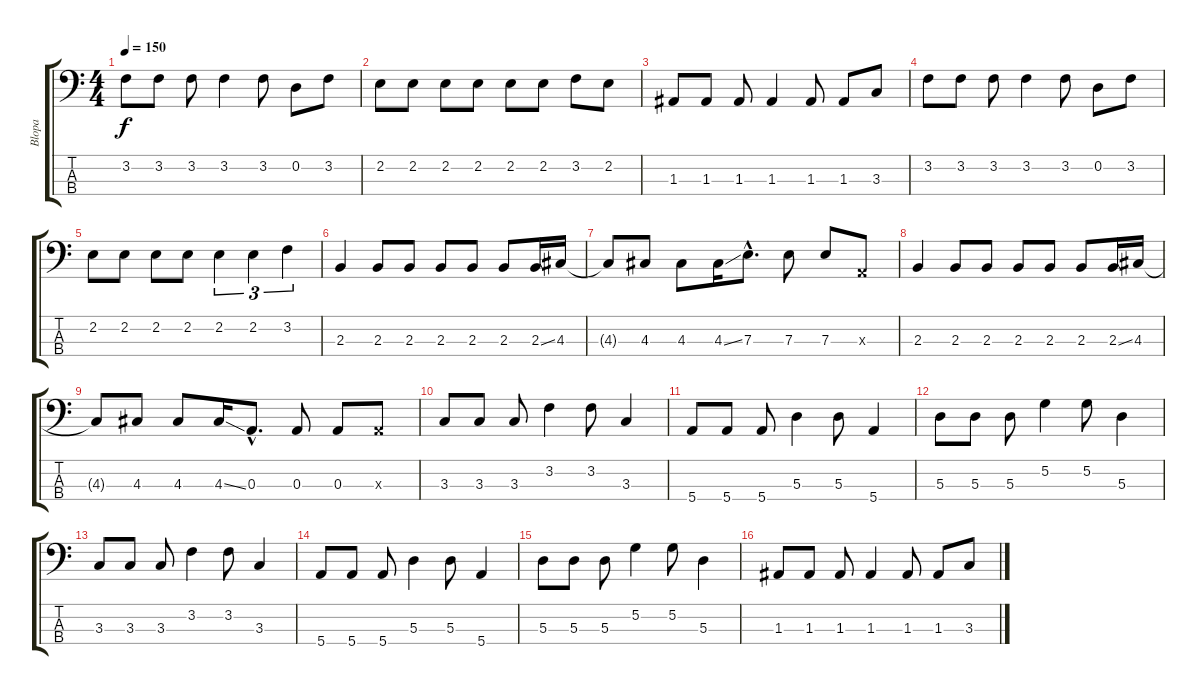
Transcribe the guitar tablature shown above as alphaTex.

\track ("Blopa" "Blopa") {instrument electricbassfinger}
\staff {score tabs}
\tuning (G2 D2 A1 E1) {hide}
\ts (4 4)
\tempo 150
\clef f4
\ks c
3.2.8{dy f} 3.2.8 3.2.8 3.2.4 3.2.8 0.2.8 3.2.8 |
2.2.8 2.2.8 2.2.8 2.2.8 2.2.8 2.2.8 3.2.8 2.2.8 |
1.3.8 1.3.8 1.3.8 1.3.4 1.3.8 1.3.8 3.3.8 |
3.2.8 3.2.8 3.2.8 3.2.4 3.2.8 0.2.8 3.2.8 |
2.2.8 2.2.8 2.2.8 2.2.8 2.2.4{tu (3 2)} 2.2.4{tu (3 2)} 3.2.4{tu (3 2)} |
2.3.4 2.3.8 2.3.8 2.3.8 2.3.8 2.3.8 2.3{ss}.16 4.3.16 |
4.3{t}.8 4.3.8 4.3.8 4.3{ss}.16 7.3{hac}.8{d} 7.3.8 7.3.8 0.3{x}.8 |
2.3.4 2.3.8 2.3.8 2.3.8 2.3.8 2.3.8 2.3{ss}.16 4.3.16 |
4.3{t}.8 4.3.8 4.3.8 4.3{ss}.16 0.3{hac}.8{d} 0.3.8 0.3.8 0.3{x}.8 |
3.3.8 3.3.8 3.3.8 3.2.4 3.2.8 3.3.4 |
5.4.8 5.4.8 5.4.8 5.3.4 5.3.8 5.4.4 |
5.3.8 5.3.8 5.3.8 5.2.4 5.2.8 5.3.4 |
3.3.8 3.3.8 3.3.8 3.2.4 3.2.8 3.3.4 |
5.4.8 5.4.8 5.4.8 5.3.4 5.3.8 5.4.4 |
5.3.8 5.3.8 5.3.8 5.2.4 5.2.8 5.3.4 |
1.3.8 1.3.8 1.3.8 1.3.4 1.3.8 1.3.8 3.3.8
